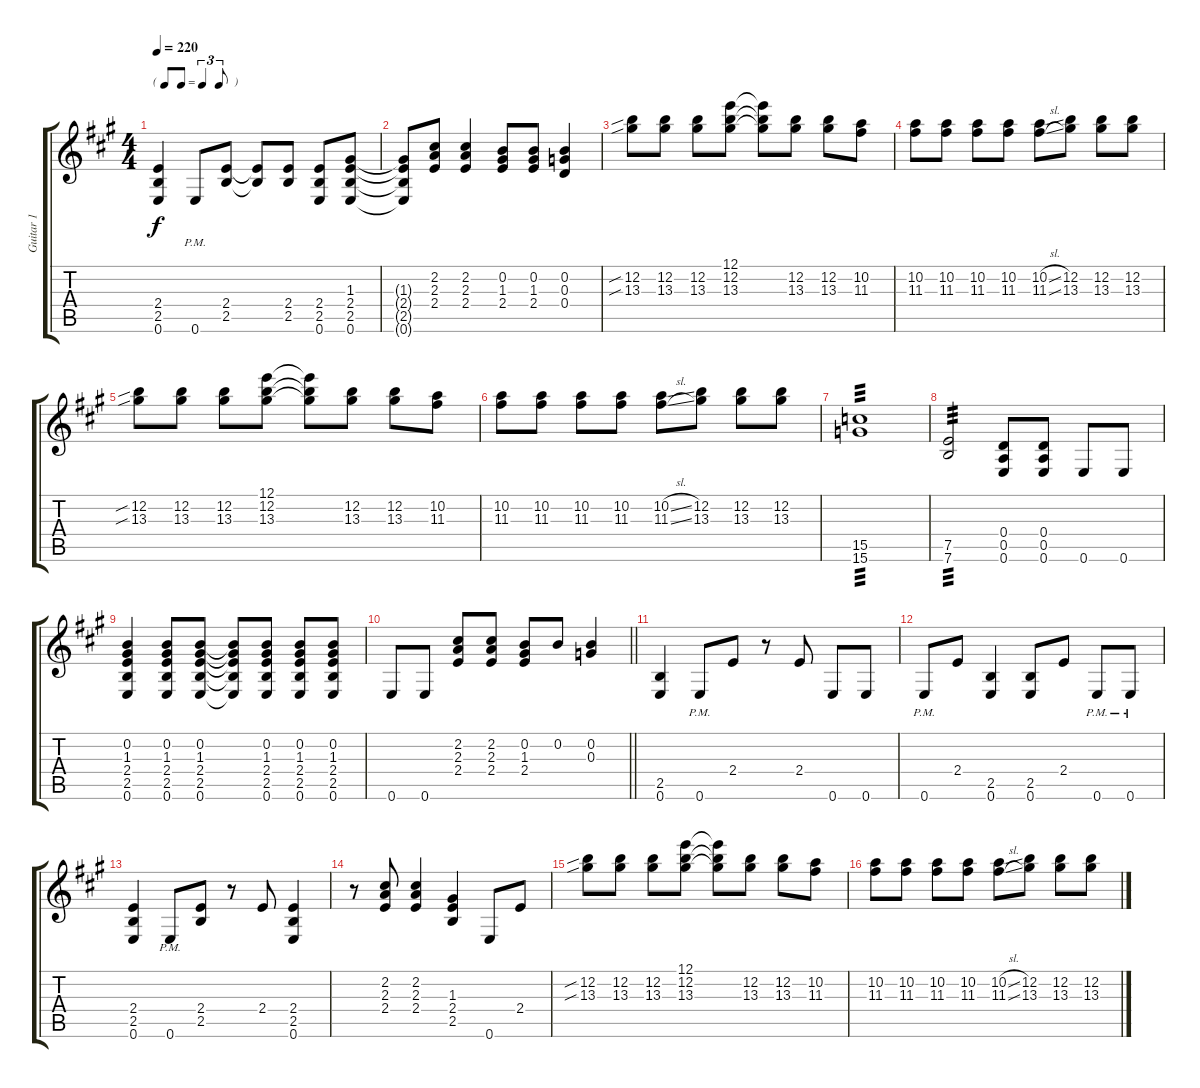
\track ("Guitar 1" "Guitar 1") {instrument overdrivenguitar}
\staff {score tabs}
\tuning (E4 B3 G3 D3 A2 E2) {hide}
\ts (4 4)
\tf triplet8th
\tempo 220
\clef g2
\ks a
(2.4 2.5 0.6).4{dy f} 0.6{pm}.8 (2.4 2.5).8 (2.4{t} 2.5{t}).8 (2.4 2.5).8 (2.4 2.5 0.6).8 (1.3 2.4 2.5 0.6).8 |
(1.3{t} 2.4{t} 2.5{t} 0.6{t}).8 (2.2 2.3 2.4).8 (2.2 2.3 2.4).4 (0.2 1.3 2.4).8 (0.2 1.3 2.4).8 (0.2 0.3 0.4).4 |
(12.2{sib} 13.3{sib}).8 (12.2 13.3).8 (12.2 13.3).8 (12.1 12.2 13.3).8 (12.1{t} 12.2{t} 13.3{t}).8 (12.2 13.3).8 (12.2 13.3).8 (10.2 11.3).8 |
(10.2 11.3).8 (10.2 11.3).8 (10.2 11.3).8 (10.2 11.3).8 (10.2{sl} 11.3{sl}).8 (12.2 13.3).8 (12.2 13.3).8 (12.2 13.3).8 |
(12.2{sib} 13.3{sib}).8 (12.2 13.3).8 (12.2 13.3).8 (12.1 12.2 13.3).8 (12.1{t} 12.2{t} 13.3{t}).8 (12.2 13.3).8 (12.2 13.3).8 (10.2 11.3).8 |
(10.2 11.3).8 (10.2 11.3).8 (10.2 11.3).8 (10.2 11.3).8 (10.2{sl} 11.3{sl}).8 (12.2 13.3).8 (12.2 13.3).8 (12.2 13.3).8 |
(15.5 15.6).1{tp 3} |
(7.5 7.6).2{tp 3} (0.4 0.5 0.6).8 (0.4 0.5 0.6).8 0.6.8 0.6.8 |
(0.2 1.3 2.4 2.5 0.6).4 (0.2 1.3 2.4 2.5 0.6).8 (0.2 1.3 2.4 2.5 0.6).8 (0.2{t} 1.3{t} 2.4{t} 2.5{t} 0.6{t}).8 (0.2 1.3 2.4 2.5 0.6).8 (0.2 1.3 2.4 2.5 0.6).8 (0.2 1.3 2.4 2.5 0.6).8 |
\barLineRight lightlight
0.6.8 0.6.8 (2.2 2.3 2.4).8 (2.2 2.3 2.4).8 (0.2 1.3 2.4).8 0.2.8 (0.2 0.3).4 |
(2.5 0.6).4 0.6{pm}.8 2.4.8 r.8 2.4.8 0.6.8 0.6.8 |
0.6{pm}.8 2.4.8 (2.5 0.6).4 (2.5 0.6).8 2.4.8 0.6{pm}.8 0.6{pm}.8 |
(2.4 2.5 0.6).4 0.6{pm}.8 (2.4 2.5).8 r.8 2.4.8 (2.4 2.5 0.6).4 |
r.8 (2.2 2.3 2.4).8 (2.2 2.3 2.4).4 (1.3 2.4 2.5).4 0.6.8 2.4.8 |
(12.2{sib} 13.3{sib}).8 (12.2 13.3).8 (12.2 13.3).8 (12.1 12.2 13.3).8 (12.1{t} 12.2{t} 13.3{t}).8 (12.2 13.3).8 (12.2 13.3).8 (10.2 11.3).8 |
(10.2 11.3).8 (10.2 11.3).8 (10.2 11.3).8 (10.2 11.3).8 (10.2{sl} 11.3{sl}).8 (12.2 13.3).8 (12.2 13.3).8 (12.2 13.3).8
